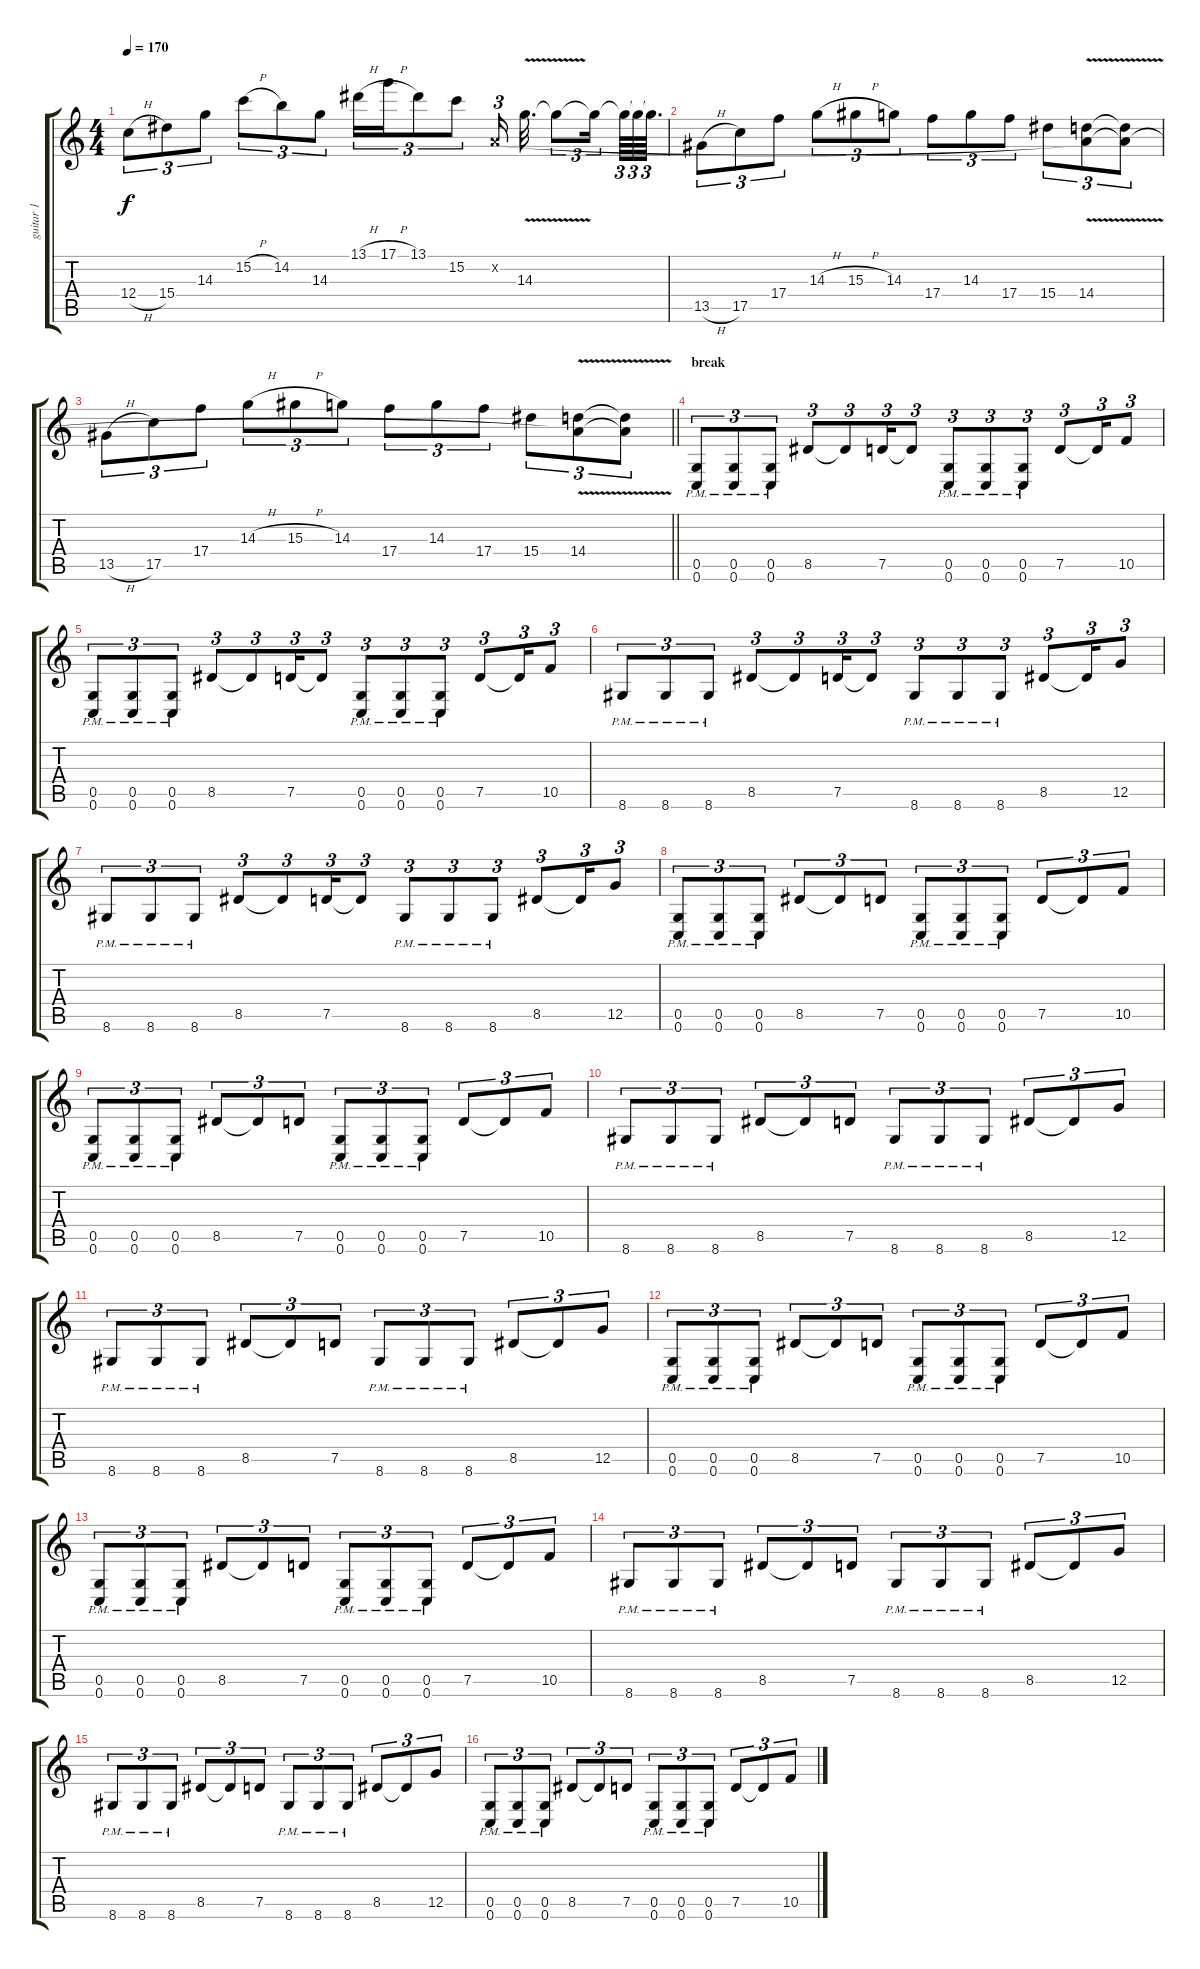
\track ("guitar 1" "guitar 1") {instrument distortionguitar}
\staff {score tabs}
\tuning (D4 A3 F3 C3 G2 C2) {hide}
\ts (4 4)
\tempo 170
\clef g2
\ks c
12.4{h}.8{tu (3 2) dy f} 15.4.8{tu (3 2)} 14.3.8{tu (3 2)} 15.2{h}.8{tu (3 2)} 14.2.8{tu (3 2)} 14.3.8{tu (3 2)} 13.1{h}.16{tu (3 2)} 17.1{h}.16{tu (3 2)} 13.1.8{tu (3 2)} 15.2.8{tu (3 2)} 0.2{x}.16{tu (3 2) beam splitsecondary} 14.3{v}.32{d} 14.3{t}.8{tu (3 2)} 14.3{t}.16{tu (3 2) beam splitsecondary} 14.3{t}.64{tu (3 2)} 14.3{t}.64{tu (3 2)} 14.3{t}.64{d tu (3 2)} |
13.5{h}.8{tu (3 2)} 17.5.8{tu (3 2)} 17.4.8{tu (3 2)} 14.3{h}.8{tu (3 2)} 15.3{h}.8{tu (3 2)} 14.3.8{tu (3 2)} 17.4.8{tu (3 2)} 14.3.8{tu (3 2)} 17.4.8{tu (3 2)} 15.4.8{tu (3 2)} (0.2{t} 14.4{v}).8{tu (3 2)} (0.2{t} 14.4{t}).8{tu (3 2)} |
\barLineRight lightlight
13.5{h}.8{tu (3 2)} 17.5.8{tu (3 2)} 17.4.8{tu (3 2)} 14.3{h}.8{tu (3 2)} 15.3{h}.8{tu (3 2)} 14.3.8{tu (3 2)} 17.4.8{tu (3 2)} 14.3.8{tu (3 2)} 17.4.8{tu (3 2)} 15.4.8{tu (3 2)} (0.2{t} 14.4{v}).8{tu (3 2)} (0.2{t} 14.4{t}).8{tu (3 2)} |
\section ("" "break")
(0.5 0.6{pm}).8{tu (3 2) instrument distortionguitar} (0.5 0.6{pm}).8{tu (3 2)} (0.5 0.6{pm}).8{tu (3 2)} 8.5.8{tu (3 2)} 8.5{t}.8{tu (3 2)} 7.5.16{tu (3 2)} 7.5{t}.8{tu (3 2)} (0.5 0.6{pm}).8{tu (3 2)} (0.5 0.6{pm}).8{tu (3 2)} (0.5 0.6{pm}).8{tu (3 2)} 7.5.8{tu (3 2)} 7.5{t}.16{tu (3 2)} 10.5.8{tu (3 2)} |
(0.5 0.6{pm}).8{tu (3 2) instrument distortionguitar} (0.5 0.6{pm}).8{tu (3 2)} (0.5 0.6{pm}).8{tu (3 2)} 8.5.8{tu (3 2)} 8.5{t}.8{tu (3 2)} 7.5.16{tu (3 2)} 7.5{t}.8{tu (3 2)} (0.5 0.6{pm}).8{tu (3 2)} (0.5 0.6{pm}).8{tu (3 2)} (0.5 0.6{pm}).8{tu (3 2)} 7.5.8{tu (3 2)} 7.5{t}.16{tu (3 2)} 10.5.8{tu (3 2)} |
8.6{pm}.8{tu (3 2) instrument distortionguitar} 8.6{pm}.8{tu (3 2)} 8.6{pm}.8{tu (3 2)} 8.5.8{tu (3 2)} 8.5{t}.8{tu (3 2)} 7.5.16{tu (3 2)} 7.5{t}.8{tu (3 2)} 8.6{pm}.8{tu (3 2)} 8.6{pm}.8{tu (3 2)} 8.6{pm}.8{tu (3 2)} 8.5.8{tu (3 2)} 8.5{t}.16{tu (3 2)} 12.5.8{tu (3 2)} |
8.6{pm}.8{tu (3 2) instrument distortionguitar} 8.6{pm}.8{tu (3 2)} 8.6{pm}.8{tu (3 2)} 8.5.8{tu (3 2)} 8.5{t}.8{tu (3 2)} 7.5.16{tu (3 2)} 7.5{t}.8{tu (3 2)} 8.6{pm}.8{tu (3 2)} 8.6{pm}.8{tu (3 2)} 8.6{pm}.8{tu (3 2)} 8.5.8{tu (3 2)} 8.5{t}.16{tu (3 2)} 12.5.8{tu (3 2)} |
(0.5{pm} 0.6{pm}).8{tu (3 2) instrument distortionguitar} (0.5{pm} 0.6{pm}).8{tu (3 2)} (0.5{pm} 0.6{pm}).8{tu (3 2)} 8.5.8{tu (3 2)} 8.5{t}.8{tu (3 2)} 7.5.8{tu (3 2)} (0.5{pm} 0.6{pm}).8{tu (3 2)} (0.5{pm} 0.6{pm}).8{tu (3 2)} (0.5{pm} 0.6{pm}).8{tu (3 2)} 7.5.8{tu (3 2)} 7.5{t}.8{tu (3 2)} 10.5.8{tu (3 2)} |
(0.5{pm} 0.6{pm}).8{tu (3 2) instrument distortionguitar} (0.5{pm} 0.6{pm}).8{tu (3 2)} (0.5{pm} 0.6{pm}).8{tu (3 2)} 8.5.8{tu (3 2)} 8.5{t}.8{tu (3 2)} 7.5.8{tu (3 2)} (0.5{pm} 0.6{pm}).8{tu (3 2)} (0.5{pm} 0.6{pm}).8{tu (3 2)} (0.5{pm} 0.6{pm}).8{tu (3 2)} 7.5.8{tu (3 2)} 7.5{t}.8{tu (3 2)} 10.5.8{tu (3 2)} |
8.6{pm}.8{tu (3 2) instrument distortionguitar} 8.6{pm}.8{tu (3 2)} 8.6{pm}.8{tu (3 2)} 8.5.8{tu (3 2)} 8.5{t}.8{tu (3 2)} 7.5.8{tu (3 2)} 8.6{pm}.8{tu (3 2)} 8.6{pm}.8{tu (3 2)} 8.6{pm}.8{tu (3 2)} 8.5.8{tu (3 2)} 8.5{t}.8{tu (3 2)} 12.5.8{tu (3 2)} |
8.6{pm}.8{tu (3 2) instrument distortionguitar} 8.6{pm}.8{tu (3 2)} 8.6{pm}.8{tu (3 2)} 8.5.8{tu (3 2)} 8.5{t}.8{tu (3 2)} 7.5.8{tu (3 2)} 8.6{pm}.8{tu (3 2)} 8.6{pm}.8{tu (3 2)} 8.6{pm}.8{tu (3 2)} 8.5.8{tu (3 2)} 8.5{t}.8{tu (3 2)} 12.5.8{tu (3 2)} |
(0.5{pm} 0.6{pm}).8{tu (3 2) instrument distortionguitar} (0.5{pm} 0.6{pm}).8{tu (3 2)} (0.5{pm} 0.6{pm}).8{tu (3 2)} 8.5.8{tu (3 2)} 8.5{t}.8{tu (3 2)} 7.5.8{tu (3 2)} (0.5{pm} 0.6{pm}).8{tu (3 2)} (0.5{pm} 0.6{pm}).8{tu (3 2)} (0.5{pm} 0.6{pm}).8{tu (3 2)} 7.5.8{tu (3 2)} 7.5{t}.8{tu (3 2)} 10.5.8{tu (3 2)} |
(0.5{pm} 0.6{pm}).8{tu (3 2) instrument distortionguitar} (0.5{pm} 0.6{pm}).8{tu (3 2)} (0.5{pm} 0.6{pm}).8{tu (3 2)} 8.5.8{tu (3 2)} 8.5{t}.8{tu (3 2)} 7.5.8{tu (3 2)} (0.5{pm} 0.6{pm}).8{tu (3 2)} (0.5{pm} 0.6{pm}).8{tu (3 2)} (0.5{pm} 0.6{pm}).8{tu (3 2)} 7.5.8{tu (3 2)} 7.5{t}.8{tu (3 2)} 10.5.8{tu (3 2)} |
8.6{pm}.8{tu (3 2) instrument distortionguitar} 8.6{pm}.8{tu (3 2)} 8.6{pm}.8{tu (3 2)} 8.5.8{tu (3 2)} 8.5{t}.8{tu (3 2)} 7.5.8{tu (3 2)} 8.6{pm}.8{tu (3 2)} 8.6{pm}.8{tu (3 2)} 8.6{pm}.8{tu (3 2)} 8.5.8{tu (3 2)} 8.5{t}.8{tu (3 2)} 12.5.8{tu (3 2)} |
8.6{pm}.8{tu (3 2) instrument distortionguitar} 8.6{pm}.8{tu (3 2)} 8.6{pm}.8{tu (3 2)} 8.5.8{tu (3 2)} 8.5{t}.8{tu (3 2)} 7.5.8{tu (3 2)} 8.6{pm}.8{tu (3 2)} 8.6{pm}.8{tu (3 2)} 8.6{pm}.8{tu (3 2)} 8.5.8{tu (3 2)} 8.5{t}.8{tu (3 2)} 12.5.8{tu (3 2)} |
(0.5{pm} 0.6{pm}).8{tu (3 2) instrument distortionguitar} (0.5{pm} 0.6{pm}).8{tu (3 2)} (0.5{pm} 0.6{pm}).8{tu (3 2)} 8.5.8{tu (3 2)} 8.5{t}.8{tu (3 2)} 7.5.8{tu (3 2)} (0.5{pm} 0.6{pm}).8{tu (3 2)} (0.5{pm} 0.6{pm}).8{tu (3 2)} (0.5{pm} 0.6{pm}).8{tu (3 2)} 7.5.8{tu (3 2)} 7.5{t}.8{tu (3 2)} 10.5.8{tu (3 2)}
